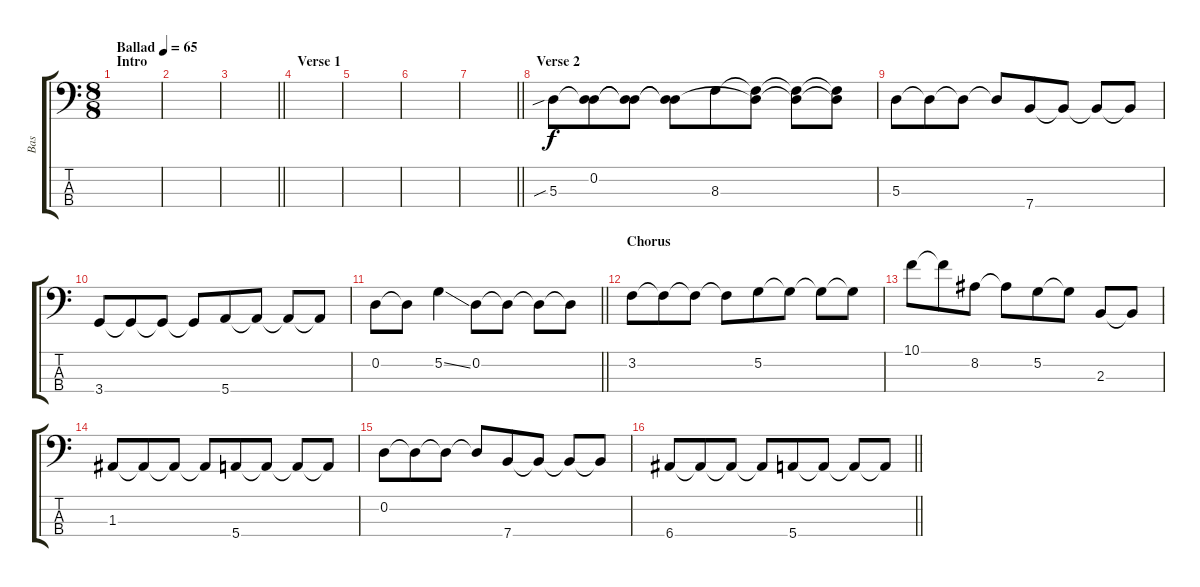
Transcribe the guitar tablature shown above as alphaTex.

\track ("Bas" "Bas") {solo instrument electricbassfinger}
\staff {score tabs}
\tuning (G2 D2 A1 E1) {hide}
\ts (8 8)
\section ("" "Intro")
\tempo (65 "Ballad")
\clef f4
\ks c
|
|
\barLineRight lightlight
|
\section ("" "Verse 1")
|
|
|
\barLineRight lightlight
|
\section ("" "Verse 2")
5.3{sib}.8 (0.2 5.3{t}).8 (0.2{t} 5.3{t}).8 (0.2{t} 5.3{t}).8 8.3.8 (0.2{t} 8.3{t}).8 (0.2{t} 8.3{t}).8 (0.2{t} 8.3{t}).8 |
5.3.8 5.3{t}.8 5.3{t}.8 5.3{t}.8 7.4.8 7.4{t}.8 7.4{t}.8 7.4{t}.8 |
3.4.8 3.4{t}.8 3.4{t}.8 3.4{t}.8 5.4.8 5.4{t}.8 5.4{t}.8 5.4{t}.8 |
\barLineRight lightlight
0.2.8 0.2{t}.8 5.2{ss}.4 0.2.8 0.2{t}.8 0.2{t}.8 0.2{t}.8 |
\section ("" "Chorus")
3.2.8 3.2{t}.8 3.2{t}.8 3.2{t}.8 5.2.8 5.2{t}.8 5.2{t}.8 5.2{t}.8 |
10.1.8 10.1{t}.8 8.2.8 8.2{t}.8 5.2.8 5.2{t}.8 2.3.8 2.3{t}.8 |
1.3.8 1.3{t}.8 1.3{t}.8 1.3{t}.8 5.4.8 5.4{t}.8 5.4{t}.8 5.4{t}.8 |
0.2.8 0.2{t}.8 0.2{t}.8 0.2{t}.8 7.4.8 7.4{t}.8 7.4{t}.8 7.4{t}.8 |
\barLineRight lightlight
6.4.8 6.4{t}.8 6.4{t}.8 6.4{t}.8 5.4.8 5.4{t}.8 5.4{t}.8 5.4{t}.8
